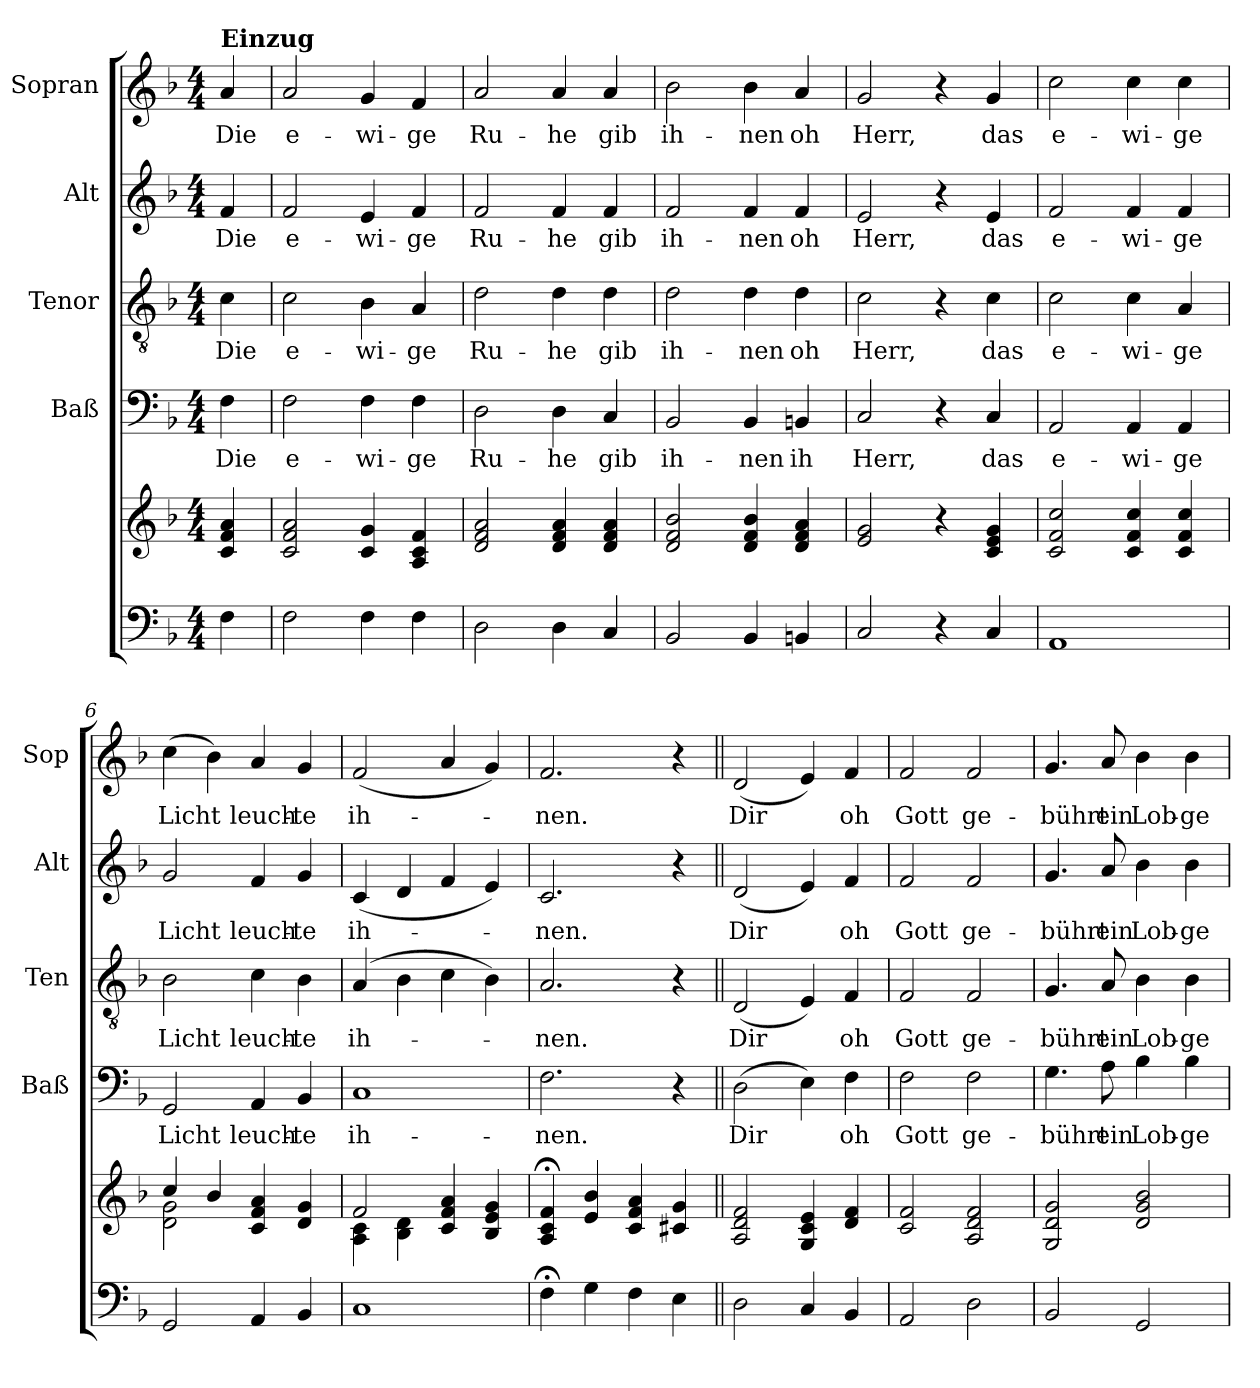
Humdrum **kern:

**kern	**kern	**kern	**text	**kern	**text	**kern	**text	**kern	**text
*part5	*part5	*part4	*part4	*part3	*part3	*part2	*part2	*part1	*part1
*staff6	*staff5	*staff4	*staff4	*staff3	*staff3	*staff2	*staff2	*staff1	*staff1
*	*	*I"Baß	*	*I"Tenor	*	*I"Alt	*	*I"Sopran	*
*	*	*I'Baß	*	*I'Ten	*	*I'Alt	*	*I'Sop	*
*clefF4	*clefG2	*clefF4	*	*clefGv2	*	*clefG2	*	*clefG2	*
*k[b-]	*k[b-]	*k[b-]	*	*k[b-]	*	*k[b-]	*	*k[b-]	*
*F:	*F:	*F:	*	*F:	*	*F:	*	*F:	*
*M4/4	*M4/4	*M4/4	*	*M4/4	*	*M4/4	*	*M4/4	*
=	=	=	=	=	=	=	=	=	=
!	!	!	!	!	!	!	!	!LO:TX:a:B:t=Einzug	!
!	!	!	!LO:LY:b	!	!LO:LY:b	!	!LO:LY:b	!	!LO:LY:b
4F\	4c/ 4f/ 4a/	4F\	Die	4c\	Die	4f/	Die	4a/	Die
=1	=1	=1	=1	=1	=1	=1	=1	=1	=1
!	!	!	!LO:LY:b	!	!LO:LY:b	!	!LO:LY:b	!	!LO:LY:b
2F\	2c/ 2f/ 2a/	2F\	e-	2c\	e-	2f/	e-	2a/	e-
!	!	!	!LO:LY:b	!	!LO:LY:b	!	!LO:LY:b	!	!LO:LY:b
4F\	4c/ 4g/	4F\	-wi-	4B-\	-wi-	4e/	-wi-	4g/	-wi-
!	!	!	!LO:LY:b	!	!LO:LY:b	!	!LO:LY:b	!	!LO:LY:b
4F\	4A/ 4c/ 4f/	4F\	-ge	4A/	-ge	4f/	-ge	4f/	-ge
=2	=2	=2	=2	=2	=2	=2	=2	=2	=2
!	!	!	!LO:LY:b	!	!LO:LY:b	!	!LO:LY:b	!	!LO:LY:b
2D\	2d/ 2f/ 2a/	2D\	Ru-	2d\	Ru-	2f/	Ru-	2a/	Ru-
!	!	!	!LO:LY:b	!	!LO:LY:b	!	!LO:LY:b	!	!LO:LY:b
4D\	4d/ 4f/ 4a/	4D\	-he	4d\	-he	4f/	-he	4a/	-he
!	!	!	!LO:LY:b	!	!LO:LY:b	!	!LO:LY:b	!	!LO:LY:b
4C/	4d/ 4f/ 4a/	4C/	gib	4d\	gib	4f/	gib	4a/	gib
=3	=3	=3	=3	=3	=3	=3	=3	=3	=3
!	!	!	!LO:LY:b	!	!LO:LY:b	!	!LO:LY:b	!	!LO:LY:b
2BB-/	2d/ 2f/ 2b-/	2BB-/	ih-	2d\	ih-	2f/	ih-	2b-\	ih-
!	!	!	!LO:LY:b	!	!LO:LY:b	!	!LO:LY:b	!	!LO:LY:b
4BB-/	4d/ 4f/ 4b-/	4BB-/	-nen	4d\	-nen	4f/	-nen	4b-\	-nen
!	!	!	!LO:LY:b	!	!LO:LY:b	!	!LO:LY:b	!	!LO:LY:b
4BBn/	4d/ 4f/ 4a/	4BBn/	ih	4d\	oh	4f/	oh	4a/	oh
=4	=4	=4	=4	=4	=4	=4	=4	=4	=4
!	!	!	!LO:LY:b	!	!LO:LY:b	!	!LO:LY:b	!	!LO:LY:b
2C/	2e/ 2g/	2C/	Herr,	2c\	Herr,	2e/	Herr,	2g/	Herr,
4r	4r	4r	.	4r	.	4r	.	4r	.
!	!	!	!LO:LY:b	!	!LO:LY:b	!	!LO:LY:b	!	!LO:LY:b
4C/	4c/ 4e/ 4g/	4C/	das	4c\	das	4e/	das	4g/	das
=5	=5	=5	=5	=5	=5	=5	=5	=5	=5
!	!	!	!LO:LY:b	!	!LO:LY:b	!	!LO:LY:b	!	!LO:LY:b
1AA	2c/ 2f/ 2cc/	2AA/	e-	2c\	e-	2f/	e-	2cc\	e-
!	!	!	!LO:LY:b	!	!LO:LY:b	!	!LO:LY:b	!	!LO:LY:b
.	4c/ 4f/ 4cc/	4AA/	-wi-	4c\	-wi-	4f/	-wi-	4cc\	-wi-
!	!	!	!LO:LY:b	!	!LO:LY:b	!	!LO:LY:b	!	!LO:LY:b
.	4c/ 4f/ 4cc/	4AA/	-ge	4A/	-ge	4f/	-ge	4cc\	-ge
=6	=6	=6	=6	=6	=6	=6	=6	=6	=6
*	*^	*	*	*	*	*	*	*	*
!	!	!	!	!LO:LY:b	!	!LO:LY:b	!	!LO:LY:b	!	!LO:LY:b
2GG/	4cc/	2d\ 2g\	2GG/	Licht	2B-\	Licht	2g/	Licht	(>4cc\	Licht
.	4b-/	.	.	.	.	.	.	.	4b-\)	.
!	!	!	!	!LO:LY:b	!	!LO:LY:b	!	!LO:LY:b	!	!LO:LY:b
4AA/	4c/ 4f/ 4a/	2ryy	4AA/	leuch-	4c\	leuch-	4f/	leuch-	4a/	leuch-
!	!	!	!	!LO:LY:b	!	!LO:LY:b	!	!LO:LY:b	!	!LO:LY:b
4BB-/	4d/ 4g/	.	4BB-/	-te	4B-\	-te	4g/	-te	4g/	-te
!!LO:LB:g=z
=7	=7	=7	=7	=7	=7	=7	=7	=7	=7	=7
!	!	!	!	!LO:LY:b	!	!LO:LY:b	!	!LO:LY:b	!	!LO:LY:b
1C	2f/	4A\ 4c\	1C	ih-	(4A/	ih-	(<4c/	ih-	(<2f/	ih-
.	.	4B-\ 4d\	.	.	4B-\	.	4d/	.	.	.
.	4c/ 4f/ 4a/	2ryy	.	.	4c\	.	4f/	.	4a/	.
.	4B-/ 4e/ 4g/	.	.	.	4B-\)	.	4e/)	.	4g/)	.
*	*v	*v	*	*	*	*	*	*	*	*
=8	=8	=8	=8	=8	=8	=8	=8	=8	=8
!	!	!	!LO:LY:b	!	!LO:LY:b	!	!LO:LY:b	!	!LO:LY:b
4F;<\	4A/; 4c/; 4f/;	2.F\	-nen.	2.A/	-nen.	2.c/	-nen.	2.f/	-nen.
4G\	4e/ 4b-/	.	.	.	.	.	.	.	.
4F\	4c/ 4f/ 4a/	.	.	.	.	.	.	.	.
4E\	4c#X/ 4g/	4r	.	4r	.	4r	.	4r	.
=9||	=9||	=9||	=9||	=9||	=9||	=9||	=9||	=9||	=9||
!	!	!	!LO:LY:b	!	!LO:LY:b	!	!LO:LY:b	!	!LO:LY:b
2D\	2A/ 2d/ 2f/	(>2D\	Dir	(<2D/	Dir	(<2d/	Dir	(<2d/	Dir
4C/	4G/ 4c/ 4e/	4E\)	.	4E/)	.	4e/)	.	4e/)	.
!	!	!	!LO:LY:b	!	!LO:LY:b	!	!LO:LY:b	!	!LO:LY:b
4BB-/	4d/ 4f/	4F\	oh	4F/	oh	4f/	oh	4f/	oh
=10	=10	=10	=10	=10	=10	=10	=10	=10	=10
!	!	!	!LO:LY:b	!	!LO:LY:b	!	!LO:LY:b	!	!LO:LY:b
2AA/	2c/ 2f/	2F\	Gott	2F/	Gott	2f/	Gott	2f/	Gott
!	!	!	!LO:LY:b	!	!LO:LY:b	!	!LO:LY:b	!	!LO:LY:b
2D\	2A/ 2d/ 2f/	2F\	ge-	2F/	ge-	2f/	ge-	2f/	ge-
=11	=11	=11	=11	=11	=11	=11	=11	=11	=11
!	!	!	!LO:LY:b	!	!LO:LY:b	!	!LO:LY:b	!	!LO:LY:b
2BB-/	2G/ 2d/ 2g/	4.G\	-bührt	4.G/	-bührt	4.g/	-bührt	4.g/	-bührt
!	!	!	!LO:LY:b	!	!LO:LY:b	!	!LO:LY:b	!	!LO:LY:b
.	.	8A\	ein	8A/	ein	8a/	ein	8a/	ein
!	!	!	!LO:LY:b	!	!LO:LY:b	!	!LO:LY:b	!	!LO:LY:b
2GG/	2d/ 2g/ 2b-/	4B-\	Lob-	4B-\	Lob-	4b-\	Lob-	4b-\	Lob-
!	!	!	!LO:LY:b	!	!LO:LY:b	!	!LO:LY:b	!	!LO:LY:b
.	.	4B-\	-ge-	4B-\	-ge-	4b-\	-ge-	4b-\	-ge-
=	=	=	=	=	=	=	=	=	=
*-	*-	*-	*-	*-	*-	*-	*-	*-	*-
